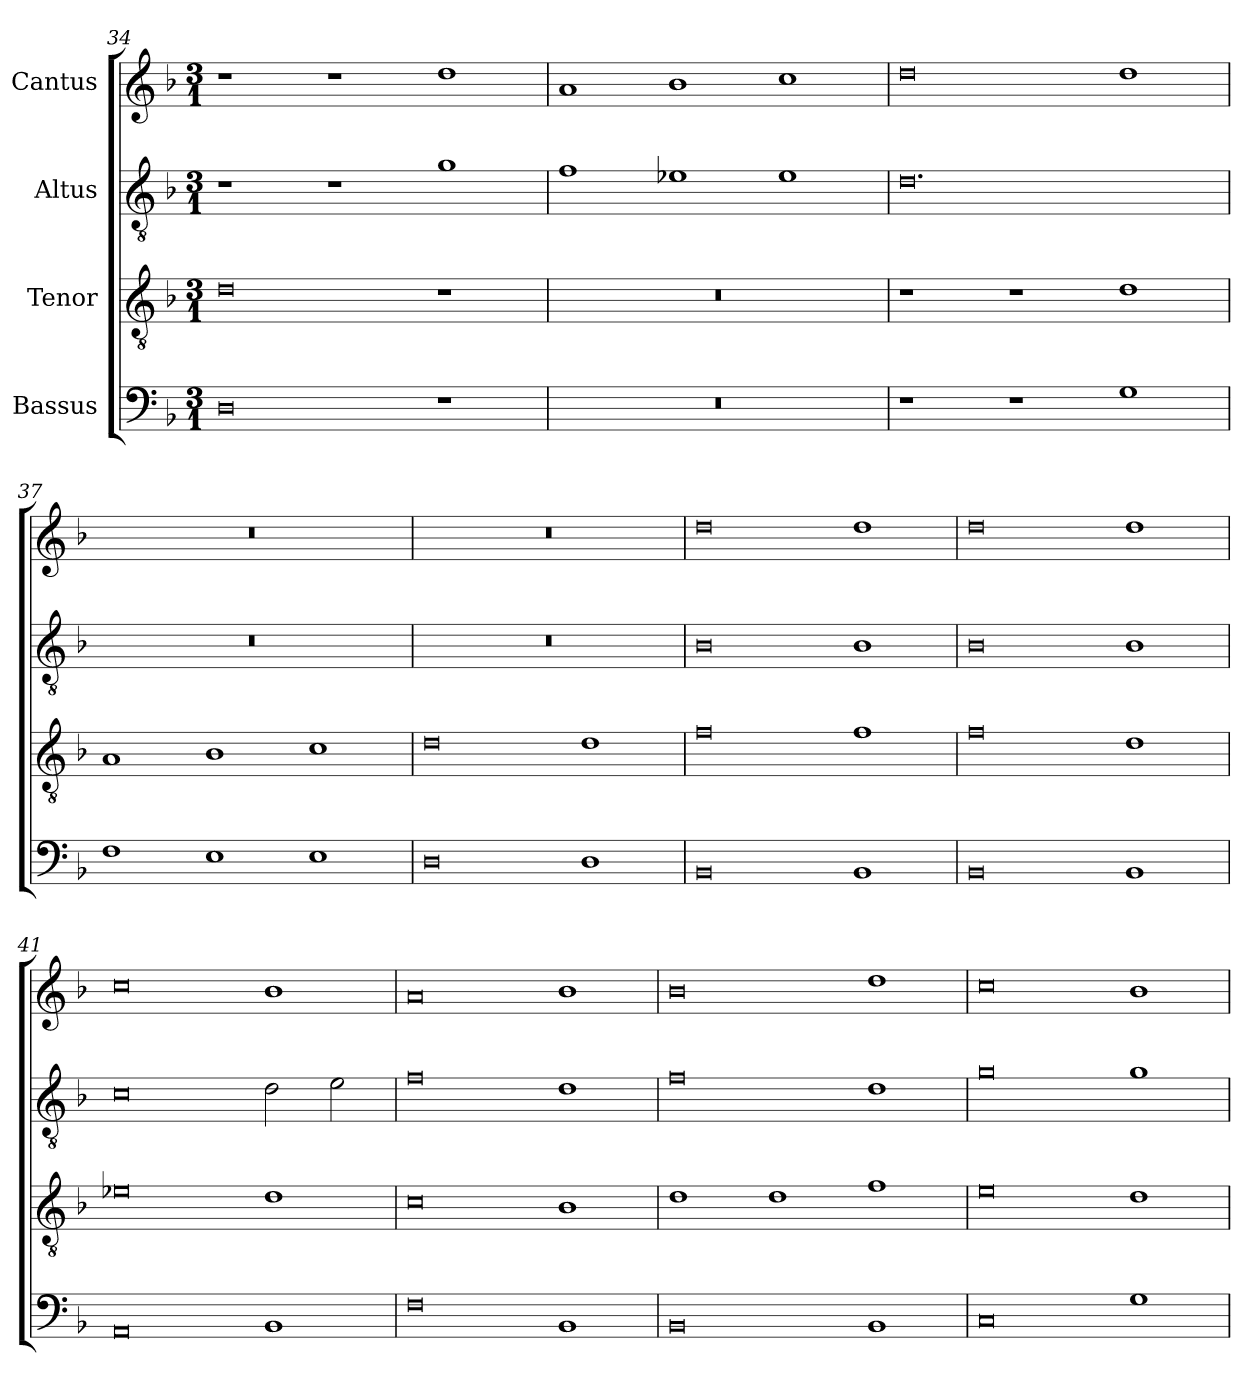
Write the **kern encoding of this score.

**kern	**kern	**kern	**kern
*part4	*part3	*part2	*part1
*staff4	*staff3	*staff2	*staff1
*I"Bassus	*I"Tenor	*I"Altus	*I"Cantus
*clefF4	*clefGv2	*clefGv2	*clefG2
*	*ITrd7c12	*ITrd7c12	*
*k[b-]	*k[b-]	*k[b-]	*k[b-]
*F:	*F:	*F:	*F:
*M3/1	*M3/1	*M3/1	*M3/1
=34	=34	=34	=34
0Di	0Di	1r	1r
.	.	1r	1r
1r	1r	1Gi	1ddi
=35	=35	=35	=35
!LO:N:vis=1	!LO:N:vis=1	!	!
0.r	0.r	1Fi	1ai
.	.	1E-Xi	1b-i
.	.	1E-i	1cci
!!LO:LB:g=z
=36	=36	=36	=36
1r	1r	0.Di	0ddi
1r	1r	.	.
1Gi	1Di	.	1ddi
=37	=37	=37	=37
!	!	!LO:N:vis=1	!LO:N:vis=1
1Fi	1AAi	0.r	0.r
1Ei	1BB-i	.	.
1Ei	1Ci	.	.
=38	=38	=38	=38
!	!	!LO:N:vis=1	!LO:N:vis=1
0Di	0Di	0.r	0.r
1Di	1Di	.	.
=39	=39	=39	=39
0BB-i	0Fi	0BB-i	0ddi
1BB-i	1Fi	1BB-i	1ddi
=40	=40	=40	=40
0BB-i	0Fi	0BB-i	0ddi
1BB-i	1Di	1BB-i	1ddi
=41	=41	=41	=41
0AAi	0E-Xi	0Ci	0cci
1BB-i	1Di	2Di\	1b-i
.	.	2Ei\	.
!!LO:LB:g=z
=42	=42	=42	=42
0Fi	0Ci	0Fi	0ai
1BB-i	1BB-i	1Di	1b-i
=43	=43	=43	=43
0BB-i	1Di	0Fi	0b-i
.	1Di	.	.
1BB-i	1Fi	1Di	1ddi
=44	=44	=44	=44
0Ci	0Ei	0Gi	0cci
1Gi	1Di	1Gi	1b-i
=	=	=	=
*-	*-	*-	*-
